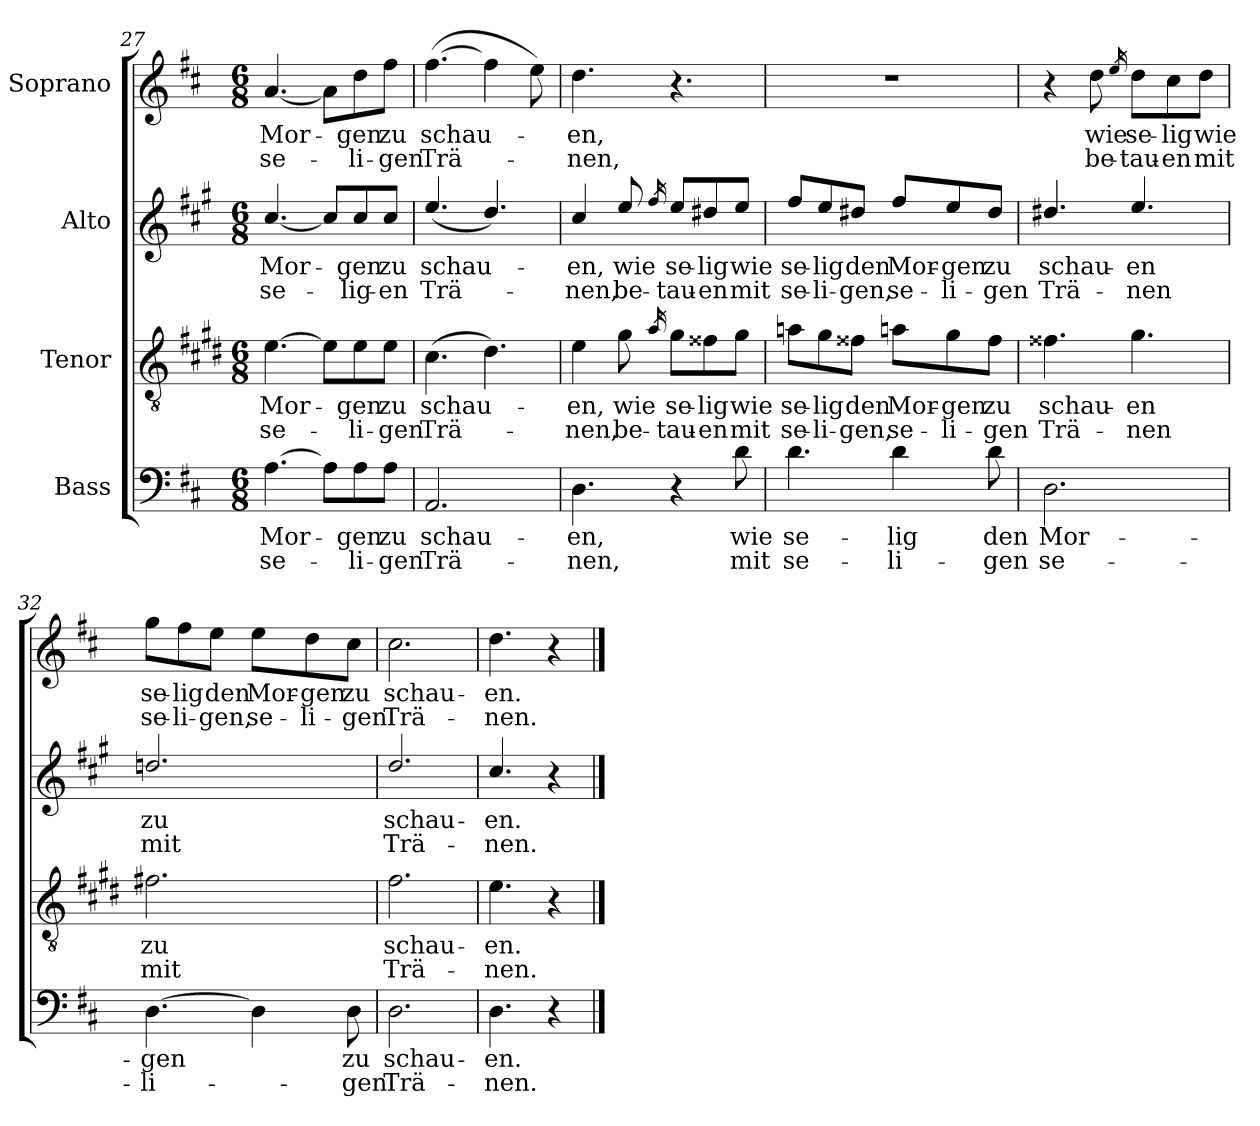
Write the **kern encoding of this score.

**kern	**text	**text	**kern	**text	**text	**kern	**text	**text	**kern	**text	**text
*part4	*part4	*part4	*part3	*part3	*part3	*part2	*part2	*part2	*part1	*part1	*part1
*staff4	*staff4	*staff4	*staff3	*staff3	*staff3	*staff2	*staff2	*staff2	*staff1	*staff1	*staff1
*I"Bass	*	*	*I"Tenor	*	*	*I"Alto	*	*	*I"Soprano	*	*
!!LO:LB:g=z
*clefF4	*	*	*clefGv2	*	*	*clefG2	*	*	*clefG2	*	*
*	*	*	*ITrd1c2	*	*	*ITrd4c7	*	*	*	*	*
*k[f#c#]	*	*	*k[f#c#]	*	*	*k[f#c#]	*	*	*k[f#c#]	*	*
*M6/8	*	*	*M6/8	*	*	*M6/8	*	*	*M6/8	*	*
=27	=27	=27	=27	=27	=27	=27	=27	=27	=27	=27	=27
!	!LO:LY:b	!LO:LY:b	!	!LO:LY:b	!LO:LY:b	!	!LO:LY:b	!LO:LY:b	!	!LO:LY:b	!LO:LY:b
[4.A\	Mor-	se-	[4.d\	Mor-	se-	[4.f#/	Mor-	se-	[4.a/	Mor-	se-
8A\L]	.	.	8d\L]	.	.	8f#/L]	.	.	8a\L]	.	.
!	!LO:LY:b	!LO:LY:b	!	!LO:LY:b	!LO:LY:b	!	!LO:LY:b	!LO:LY:b	!	!LO:LY:b	!LO:LY:b
8A\	-gen	-li-	8d\	-gen	-li-	8f#/	-gen	-lig-	8dd\	-gen	-li-
!	!LO:LY:b	!LO:LY:b	!	!LO:LY:b	!LO:LY:b	!	!LO:LY:b	!LO:LY:b	!	!LO:LY:b	!LO:LY:b
8A\J	zu	-gen	8d\J	zu	-gen	8f#/J	zu	-en	8ff#\J	zu	-gen
=28	=28	=28	=28	=28	=28	=28	=28	=28	=28	=28	=28
!	!LO:LY:b	!LO:LY:b	!	!LO:LY:b	!LO:LY:b	!	!LO:LY:b	!LO:LY:b	!	!LO:LY:b	!LO:LY:b
2.AA/	schau-	Trä-	(>4.B\	schau-	Trä-	(<4.a/	schau-	Trä-	(>[4.ff#\	schau-	Trä-
.	.	.	4.c#\)	.	.	4.g/)	.	.	4ff#\]	.	.
.	.	.	.	.	.	.	.	.	8ee\)	.	.
=29	=29	=29	=29	=29	=29	=29	=29	=29	=29	=29	=29
!	!LO:LY:b	!LO:LY:b	!	!LO:LY:b	!LO:LY:b	!	!LO:LY:b	!LO:LY:b	!	!LO:LY:b	!LO:LY:b
4.D\	-en,	-nen,	4d\	-en,	-nen,	4f#/	-en,	-nen,	4.dd\	-en,	-nen,
!	!	!	!	!LO:LY:b	!LO:LY:b	!	!LO:LY:b	!LO:LY:b	!	!	!
.	.	.	8f#\	wie	be-	8a/	wie	be-	.	.	.
.	.	.	16qg/	.	.	16qb/	.	.	.	.	.
!	!	!	!	!LO:LY:b	!LO:LY:b	!	!LO:LY:b	!LO:LY:b	!	!	!
4r	.	.	8f#\L	se-	-tau-	8a/L	se-	-tau-	4.r	.	.
!	!	!	!	!LO:LY:b	!LO:LY:b	!	!LO:LY:b	!LO:LY:b	!	!	!
.	.	.	8e#X\	-lig	-en	8g#X/	-lig	-en	.	.	.
!	!LO:LY:b	!LO:LY:b	!	!LO:LY:b	!LO:LY:b	!	!LO:LY:b	!LO:LY:b	!	!	!
8d\	wie	mit	8f#\J	wie	mit	8a/J	wie	mit	.	.	.
=30	=30	=30	=30	=30	=30	=30	=30	=30	=30	=30	=30
!	!LO:LY:b	!LO:LY:b	!	!LO:LY:b	!LO:LY:b	!	!LO:LY:b	!LO:LY:b	!	!	!
4.d\	se-	se-	8gn\L	se-	se-	8b/L	se-	se-	2.r	.	.
!	!	!	!	!LO:LY:b	!LO:LY:b	!	!LO:LY:b	!LO:LY:b	!	!	!
.	.	.	8f#\	-lig	-li-	8a/	-lig	-li-	.	.	.
!	!	!	!	!LO:LY:b	!LO:LY:b	!	!LO:LY:b	!LO:LY:b	!	!	!
.	.	.	8e#X\J	den	-gen,	8g#X/J	den	-gen,	.	.	.
!	!LO:LY:b	!LO:LY:b	!	!LO:LY:b	!LO:LY:b	!	!LO:LY:b	!LO:LY:b	!	!	!
4d\	-lig	-li-	8gn\L	Mor-	se-	8b/L	Mor-	se-	.	.	.
!	!	!	!	!LO:LY:b	!LO:LY:b	!	!LO:LY:b	!LO:LY:b	!	!	!
.	.	.	8f#\	-gen	-li-	8a/	-gen	-li-	.	.	.
!	!LO:LY:b	!LO:LY:b	!	!LO:LY:b	!LO:LY:b	!	!LO:LY:b	!LO:LY:b	!	!	!
8d\	den	-gen	8e#\J	zu	-gen	8g#/J	zu	-gen	.	.	.
!!LO:LB:g=z
=31	=31	=31	=31	=31	=31	=31	=31	=31	=31	=31	=31
!	!LO:LY:b	!LO:LY:b	!	!LO:LY:b	!LO:LY:b	!	!LO:LY:b	!LO:LY:b	!	!	!
2.D\	Mor-	se-	4.e#X\	schau-	Trä-	4.g#X/	schau-	Trä-	4r	.	.
!	!	!	!	!	!	!	!	!	!	!LO:LY:b	!LO:LY:b
.	.	.	.	.	.	.	.	.	8dd\	wie	be-
.	.	.	.	.	.	.	.	.	16qee/	.	.
!	!	!	!	!LO:LY:b	!LO:LY:b	!	!LO:LY:b	!LO:LY:b	!	!LO:LY:b	!LO:LY:b
.	.	.	4.f#\	-en	-nen	4.a/	-en	-nen	8dd\L	se-	-tau-
!	!	!	!	!	!	!	!	!	!	!LO:LY:b	!LO:LY:b
.	.	.	.	.	.	.	.	.	8cc#\	-lig	-en
!	!	!	!	!	!	!	!	!	!	!LO:LY:b	!LO:LY:b
.	.	.	.	.	.	.	.	.	8dd\J	wie	mit
=32	=32	=32	=32	=32	=32	=32	=32	=32	=32	=32	=32
!	!LO:LY:b	!LO:LY:b	!	!LO:LY:b	!LO:LY:b	!	!LO:LY:b	!LO:LY:b	!	!LO:LY:b	!LO:LY:b
[4.D\	-gen	-li-	2.en\	zu	mit	2.gn/	zu	mit	8gg\L	se-	se-
!	!	!	!	!	!	!	!	!	!	!LO:LY:b	!LO:LY:b
.	.	.	.	.	.	.	.	.	8ff#\	-lig	-li-
!	!	!	!	!	!	!	!	!	!	!LO:LY:b	!LO:LY:b
.	.	.	.	.	.	.	.	.	8ee\J	den	-gen,
!	!	!	!	!	!	!	!	!	!	!LO:LY:b	!LO:LY:b
4D\]	.	.	.	.	.	.	.	.	8ee\L	Mor-	se-
!	!	!	!	!	!	!	!	!	!	!LO:LY:b	!LO:LY:b
.	.	.	.	.	.	.	.	.	8dd\	-gen	-li-
!	!LO:LY:b	!LO:LY:b	!	!	!	!	!	!	!	!LO:LY:b	!LO:LY:b
8D\	zu	-gen	.	.	.	.	.	.	8cc#\J	zu	-gen
=33	=33	=33	=33	=33	=33	=33	=33	=33	=33	=33	=33
!	!LO:LY:b	!LO:LY:b	!	!LO:LY:b	!LO:LY:b	!	!LO:LY:b	!LO:LY:b	!	!LO:LY:b	!LO:LY:b
2.D\	schau-	Trä-	2.e\	schau-	Trä-	2.g/	schau-	Trä-	2.cc#\	schau-	Trä-
=34	=34	=34	=34	=34	=34	=34	=34	=34	=34	=34	=34
!	!LO:LY:b	!LO:LY:b	!	!LO:LY:b	!LO:LY:b	!	!LO:LY:b	!LO:LY:b	!	!LO:LY:b	!LO:LY:b
4.D\	-en.	-nen.	4.d\	-en.	-nen.	4.f#/	-en.	-nen.	4.dd\	-en.	-nen.
4r	.	.	4r	.	.	4r	.	.	4r	.	.
==	==	==	==	==	==	==	==	==	==	==	==
*-	*-	*-	*-	*-	*-	*-	*-	*-	*-	*-	*-
